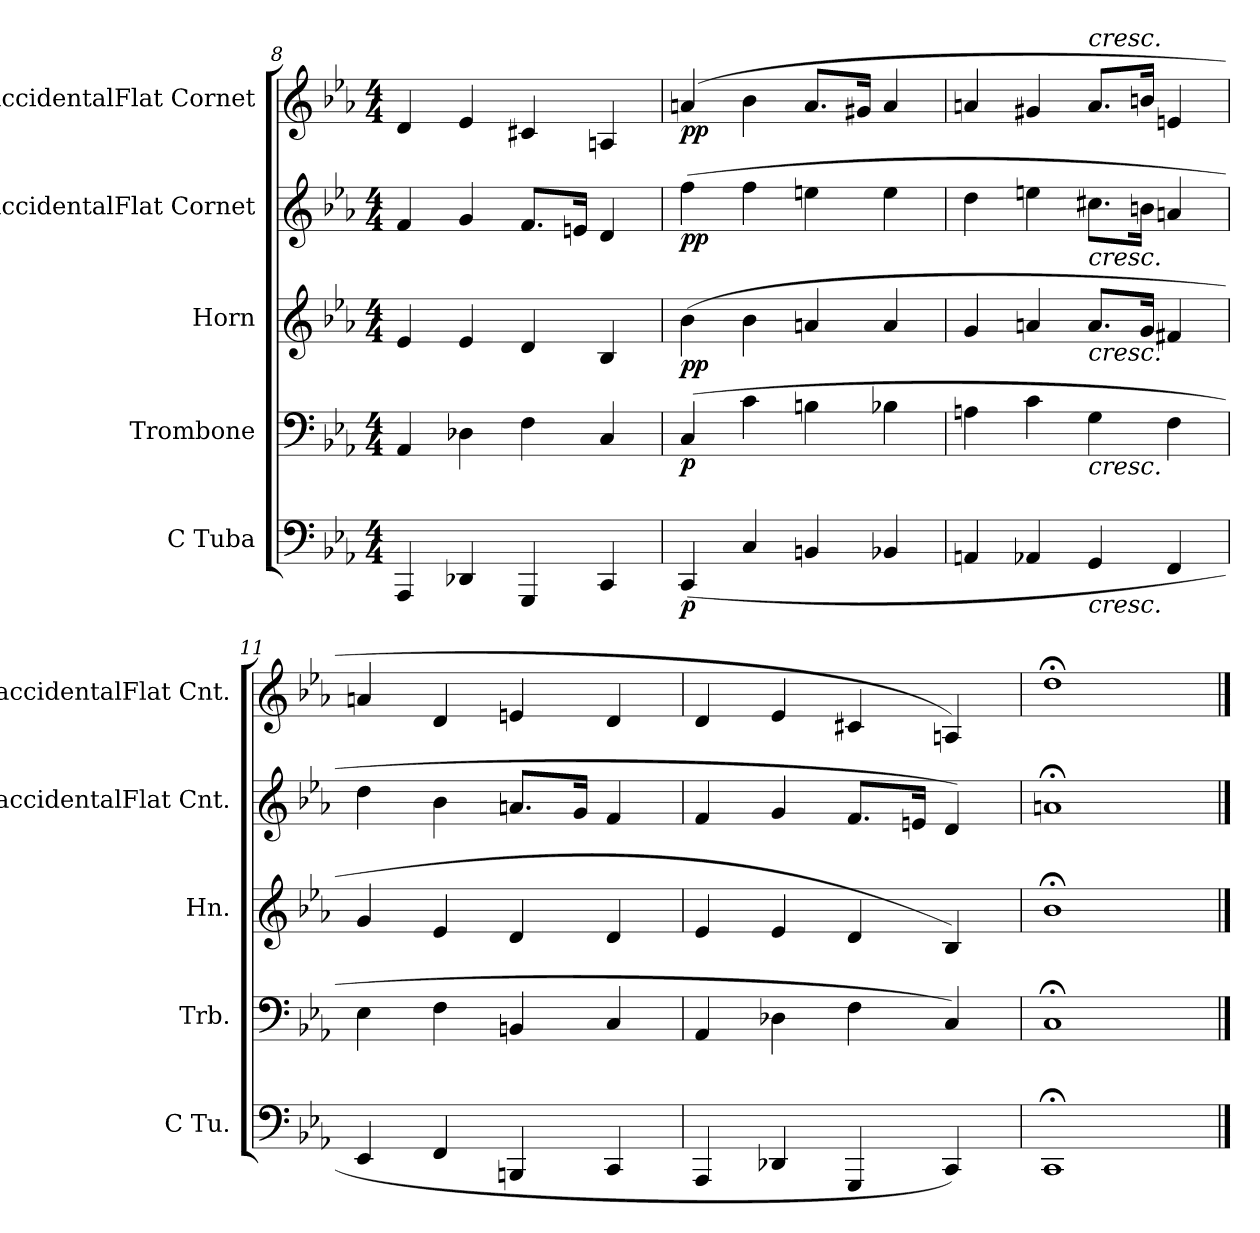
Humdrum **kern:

**kern	**dynam	**kern	**dynam	**kern	**dynam	**kern	**dynam	**kern	**dynam
*part5	*part5	*part4	*part4	*part3	*part3	*part2	*part2	*part1	*part1
*staff5	*staff5	*staff4	*staff4	*staff3	*staff3	*staff2	*staff2	*staff1	*staff1
*I"C Tuba	*	*I"Trombone	*	*I"Horn	*	*I"BaccidentalFlat Cornet	*	*I"BaccidentalFlat Cornet	*
*I'C Tu.	*	*I'Trb.	*	*I'Hn.	*	*I'BaccidentalFlat Cnt.	*	*I'BaccidentalFlat Cnt.	*
*clefF4	*	*clefF4	*	*clefG2	*	*clefG2	*	*clefG2	*
*	*	*	*	*ITrd4c7	*	*ITrd1c2	*	*ITrd1c2	*
*k[b-e-a-]	*	*k[b-e-a-]	*	*k[b-e-a-d-]	*	*k[b-e-a-d-g-]	*	*k[b-e-a-d-g-]	*
*M4/4	*	*M4/4	*	*M4/4	*	*M4/4	*	*M4/4	*
=8	=8	=8	=8	=8	=8	=8	=8	=8	=8
4AAA-/	.	4AA-/	.	4A-/	.	4e-/	.	4c/	.
4DD-X/	.	4D-X\	.	4A-/	.	4f/	.	4d-/	.
4GGG/	.	4F\	.	4G/	.	8.e-/L	.	4Bn/	.
.	.	.	.	.	.	16dn/Jk	.	.	.
4CC/	.	4C/	.	4E-/	.	4c/	.	4Gn/	.
!!LO:PB:g=z
=9	=9	=9	=9	=9	=9	=9	=9	=9	=9
!	!LO:DY:b	!	!LO:DY:b	!	!LO:DY:b	!	!LO:DY:b	!	!LO:DY:b
(4CC/	p	(4C/	p	(4e-\	pp	(4ee-\	pp	(4gn/	pp
4C/	.	4c\	.	4e-\	.	4ee-\	.	4a-\	.
4BBn/	.	4Bn\	.	4dn/	.	4ddn\	.	8.g/L	.
.	.	.	.	.	.	.	.	16f#X/Jk	.
4BB-X/	.	4B-X\	.	4d/	.	4dd\	.	4g/	.
=10	=10	=10	=10	=10	=10	=10	=10	=10	=10
4AAn/	.	4An\	.	4c/	.	4cc\	.	4gn/	.
4AA-X/	.	4c\	.	4dn/	.	4ddn\	.	4f#X/	.
!	!	!	!	!	!	!	!	!LO:TX:a:i:t=cresc.	!
!	!	!	!	!	!	!LO:TX:b:i:t=cresc.	!	!	!
!	!	!	!	!LO:TX:b:i:t=cresc.	!	!	!	!	!
!	!	!LO:TX:b:i:t=cresc.	!	!	!	!	!	!	!
!LO:TX:b:i:t=cresc.	!	!	!	!	!	!	!	!	!
4GG/	.	4G\	.	8.d/L	.	8.bn\L	.	8.g/L	.
.	.	.	.	16c/Jk	.	16an\Jk	.	16an/Jk	.
4FF/	.	4F\	.	4Bn/	.	4gn/	.	4dn/	.
=11	=11	=11	=11	=11	=11	=11	=11	=11	=11
4EE-/	.	4E-\	.	4c/	.	4cc\	.	4gn/	.
4FF/	.	4F\	.	4A-/	.	4a-\	.	4c/	.
4BBBn/	.	4BBn/	.	4G/	.	8.gn/L	.	4dn/	.
.	.	.	.	.	.	16f/Jk	.	.	.
4CC/	.	4C/	.	4G/	.	4e-/	.	4c/	.
=12	=12	=12	=12	=12	=12	=12	=12	=12	=12
4AAA-/	.	4AA-/	.	4A-/	.	4e-/	.	4c/	.
4DD-X/	.	4D-X\	.	4A-/	.	4f/	.	4d-/	.
4GGG/	.	4F\	.	4G/	.	8.e-/L	.	4Bn/	.
.	.	.	.	.	.	16dn/Jk	.	.	.
4CC/)	.	4C/)	.	4E-/)	.	4c/)	.	4Gn/)	.
=13	=13	=13	=13	=13	=13	=13	=13	=13	=13
1CC;<	.	1C;<	.	1e-;<	.	1gn;<	.	1cc;<	.
==	==	==	==	==	==	==	==	==	==
*-	*-	*-	*-	*-	*-	*-	*-	*-	*-
